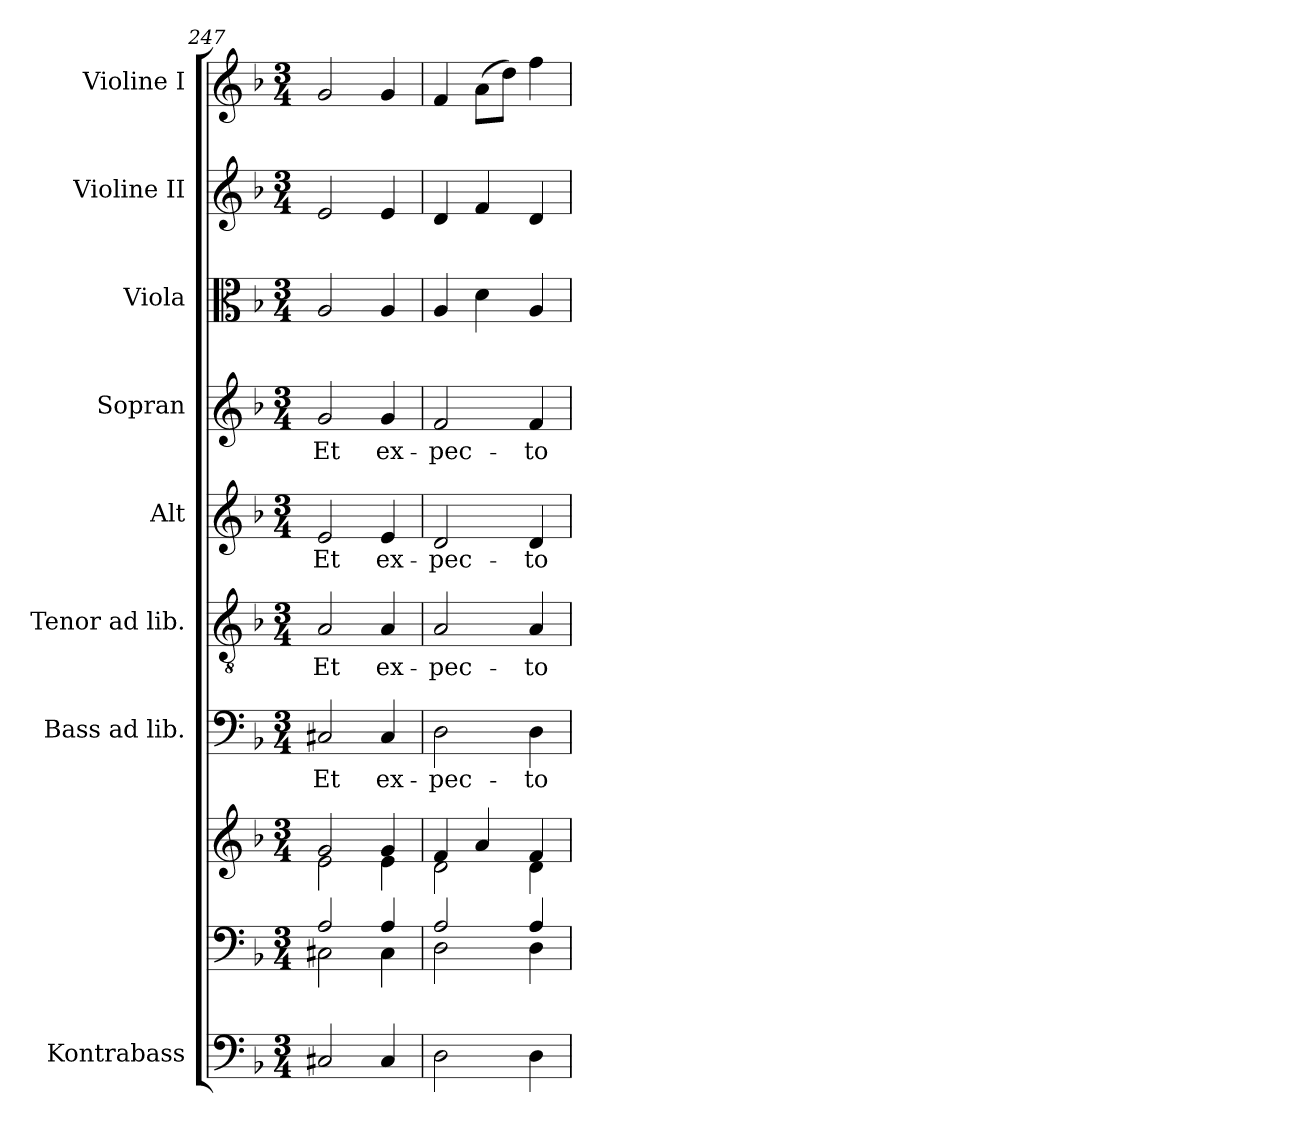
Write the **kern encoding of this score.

**kern	**kern	**kern	**kern	**text	**kern	**text	**kern	**text	**kern	**text	**kern	**kern	**kern
*part9	*part8	*part8	*part7	*part7	*part6	*part6	*part5	*part5	*part4	*part4	*part3	*part2	*part1
*staff10	*staff9	*staff8	*staff7	*staff7	*staff6	*staff6	*staff5	*staff5	*staff4	*staff4	*staff3	*staff2	*staff1
*I"Kontrabass	*	*	*I"Bass ad lib.	*	*I"Tenor ad lib.	*	*I"Alt	*	*I"Sopran	*	*I"Viola	*I"Violine II	*I"Violine I
*I'Kb.	*	*	*I'B.	*	*I'T.	*	*I'A.	*	*I'S.	*	*I'Vla.	*I'Vl. II	*I'Vl. I
!!LO:PB:g=z
*clefF4	*clefF4	*clefG2	*clefF4	*	*clefGv2	*	*clefG2	*	*clefG2	*	*clefC3	*clefG2	*clefG2
*ITrd7c12	*	*	*	*	*	*	*	*	*	*	*	*	*
*k[b-]	*k[b-]	*k[b-]	*k[b-]	*	*k[b-]	*	*k[b-]	*	*k[b-]	*	*k[b-]	*k[b-]	*k[b-]
*F:	*F:	*F:	*F:	*	*F:	*	*F:	*	*F:	*	*F:	*F:	*F:
*M3/4	*M3/4	*M3/4	*M3/4	*	*M3/4	*	*M3/4	*	*M3/4	*	*M3/4	*M3/4	*M3/4
=247	=247	=247	=247	=247	=247	=247	=247	=247	=247	=247	=247	=247	=247
*	*^	*^	*	*	*	*	*	*	*	*	*	*	*
!	!	!	!	!	!	!LO:LY:b	!	!LO:LY:b	!	!LO:LY:b	!	!LO:LY:b	!	!	!
2CC#X/	2A/	2C#X\	2g/	2e\	2C#X/	Et	2A/	Et	2e/	Et	2g/	Et	2A/	2e/	2g/
!	!	!	!	!	!	!LO:LY:b	!	!LO:LY:b	!	!LO:LY:b	!	!LO:LY:b	!	!	!
4CC#/	4A/	4C#\	4g/	4e\	4C#/	ex-	4A/	ex-	4e/	ex-	4g/	ex-	4A/	4e/	4g/
=248	=248	=248	=248	=248	=248	=248	=248	=248	=248	=248	=248	=248	=248	=248	=248
!	!	!	!	!	!	!LO:LY:b	!	!LO:LY:b	!	!LO:LY:b	!	!LO:LY:b	!	!	!
2DD\	2A/	2D\	4f/	2d\	2D\	-pec-	2A/	-pec-	2d/	-pec-	2f/	-pec-	4A/	4d/	4f/
.	.	.	4a/	.	.	.	.	.	.	.	.	.	4d\	4f/	(>8a\L
.	.	.	.	.	.	.	.	.	.	.	.	.	.	.	8dd\J)
!	!	!	!	!	!	!LO:LY:b	!	!LO:LY:b	!	!LO:LY:b	!	!LO:LY:b	!	!	!
4DD\	4A/	4D\	4f/	4d\	4D\	-to	4A/	-to	4d/	-to	4f/	-to	4A/	4d/	4ff\
*	*v	*v	*	*	*	*	*	*	*	*	*	*	*	*	*
*	*	*v	*v	*	*	*	*	*	*	*	*	*	*	*
=	=	=	=	=	=	=	=	=	=	=	=	=	=
*-	*-	*-	*-	*-	*-	*-	*-	*-	*-	*-	*-	*-	*-
